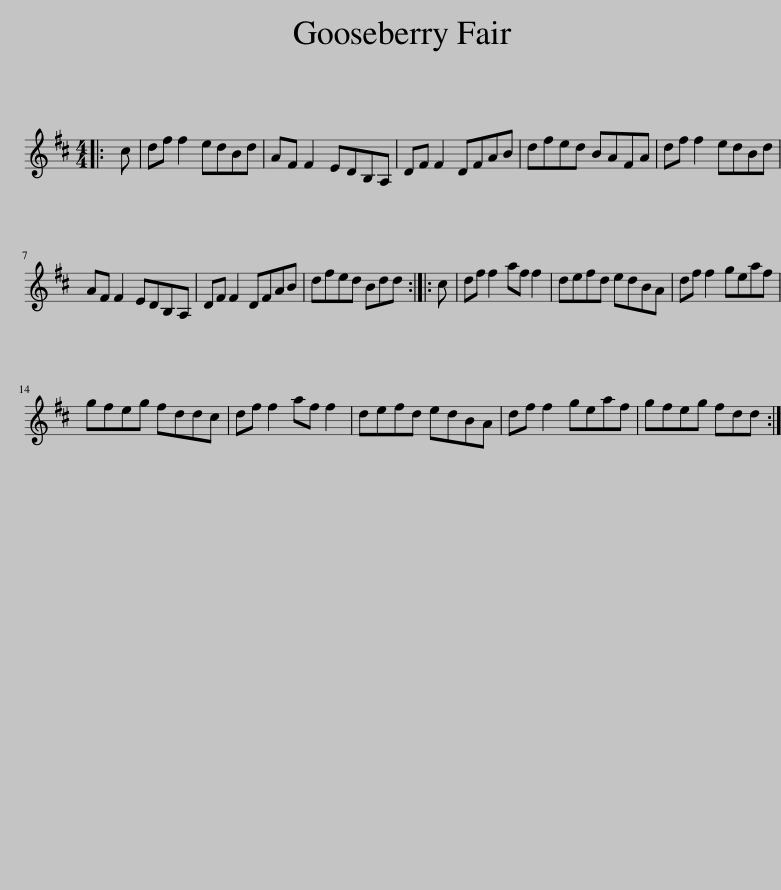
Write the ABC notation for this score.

X:1
L:1/8
M:4/4
I:linebreak $
K:D
V:1 treble
V:1
|: c | df f2 edBd | AF F2 EDB,A, | DF F2 DFAB | dfed BAFA | %5
 df f2 edBd |$ AF F2 EDB,A, | DF F2 DFAB | dfed Bdd :: c | %10
 df f2 af f2 | defd edBA | df f2 geaf |$ gfeg fddc | df f2 af f2 | %15
 defd edBA | df f2 geaf | gfeg fdd :| %18
